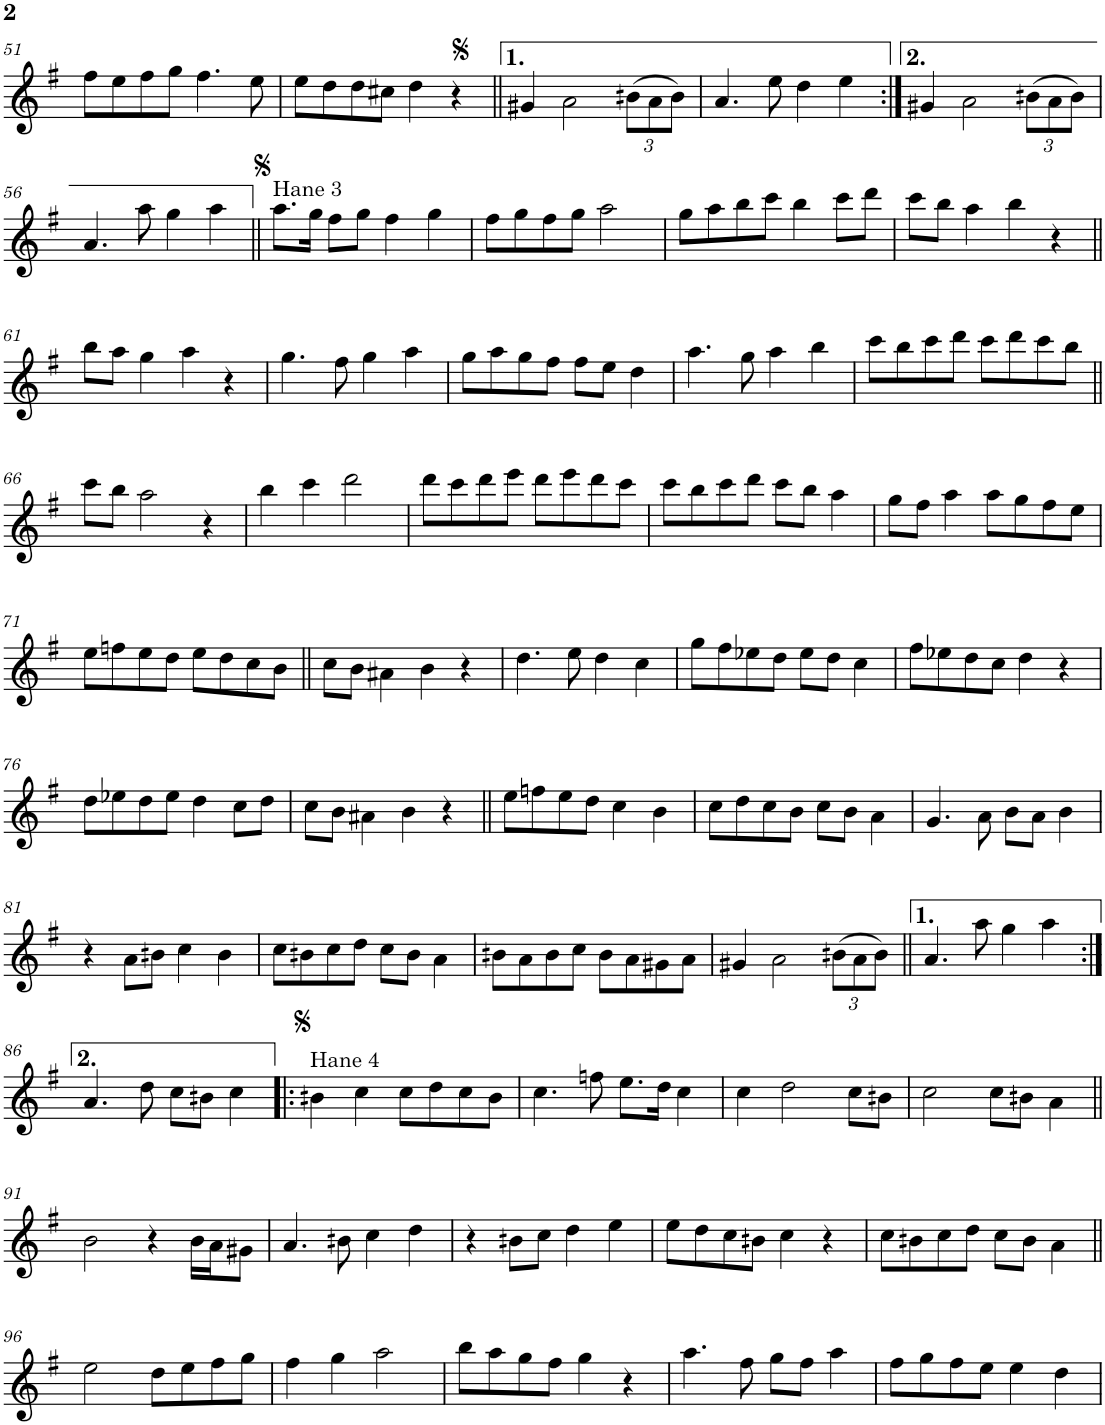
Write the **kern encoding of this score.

**kern
*part1
*staff1
*I"Voice
*I'Vo.
!!LO:PB:g=z
*clefG2
*k[f#]
*M4/4
*met(c)
=51
8ff#\L
8ee\
8ff#\
8gg\J
4.ff#\
8ee\
=52
8ee\L
8dd\
8dd\
8cc#X\J
4dd\
4r
=53||
4g#X/
2a\
*Xbrackettup
(12bn\L
12a\
12b\J)
=54
4.a/
8ee\
4dd\
4ee\
=55:|!
4g#X/
2a\
(12bn\L
12a\
12b\J)
!!LO:LB:g=z
=56
4.a/
8aa\
4gg\
4aa\
=57||
!LO:TX:a:t=Hane 3
8.aa\L
16gg\Jk
8ff#\L
8gg\J
4ff#\
4gg\
=58
8ff#\L
8gg\
8ff#\
8gg\J
2aa\
=59
8gg\L
8aa\
8bb\
8ccc\J
4bb\
8ccc\L
8ddd\J
=60
8ccc\L
8bb\J
4aa\
4bb\
4r
!!LO:LB:g=z
=61||
8bb\L
8aa\J
4gg\
4aa\
4r
=62
4.gg\
8ff#\
4gg\
4aa\
=63
8gg\L
8aa\
8gg\
8ff#\J
8ff#\L
8ee\J
4dd\
=64
4.aa\
8gg\
4aa\
4bb\
=65
8ccc\L
8bb\
8ccc\
8ddd\J
8ccc\L
8ddd\
8ccc\
8bb\J
!!LO:LB:g=z
=66||
8ccc\L
8bb\J
2aa\
4r
=67
4bb\
4ccc\
2ddd\
=68
8ddd\L
8ccc\
8ddd\
8eee\J
8ddd\L
8eee\
8ddd\
8ccc\J
=69
8ccc\L
8bb\
8ccc\
8ddd\J
8ccc\L
8bb\J
4aa\
=70
8gg\L
8ff#\J
4aa\
8aa\L
8gg\
8ff#\
8ee\J
!!LO:LB:g=z
=71
8ee\L
8ffn\
8ee\
8dd\J
8ee\L
8dd\
8cc\
8b\J
=72||
8cc\L
8b\J
4a#X\
4b\
4r
=73
4.dd\
8ee\
4dd\
4cc\
=74
8gg\L
8ff#\
8ee-X\
8dd\J
8ee-\L
8dd\J
4cc\
=75
8ff#\L
8ee-X\
8dd\
8cc\J
4dd\
4r
!!LO:LB:g=z
=76
8dd\L
8ee-X\
8dd\
8ee-\J
4dd\
8cc\L
8dd\J
=77
8cc\L
8b\J
4a#X\
4b\
4r
=78||
8ee\L
8ffn\
8ee\
8dd\J
4cc\
4b\
=79
8cc\L
8dd\
8cc\
8b\J
8cc\L
8b\J
4a\
=80
4.g/
8a\
8b\L
8a\J
4b\
!!LO:LB:g=z
=81
4r
8a\L
8bn\J
4cc\
4b\
=82
8cc\L
8bn\
8cc\
8dd\J
8cc\L
8b\J
4a\
=83
8bn\L
8a\
8b\
8cc\J
8b\L
8a\
8g#X\
8a\J
=84
4g#X/
2a\
(12bn\L
12a\
12b\J)
=85||
4.a/
8aa\
4gg\
4aa\
!!LO:LB:g=z
=86:|!
4.a/
8dd\
8cc\L
8bn\J
4cc\
=87!|:
!LO:TX:a:t=Hane 4
4bn\
4cc\
8cc\L
8dd\
8cc\
8b\J
=88
4.cc\
8ffn\
8.ee\L
16dd\Jk
4cc\
=89
4cc\
2dd\
8cc\L
8bn\J
=90
2cc\
8cc\L
8bn\J
4a\
!!LO:LB:g=z
=91||
2b\
4r
16b\LL
16a\J
8g#X\J
=92
4.a/
8bn\
4cc\
4dd\
=93
4r
8bn\L
8cc\J
4dd\
4ee\
=94
8ee\L
8dd\
8cc\
8bn\J
4cc\
4r
=95
8cc\L
8bn\
8cc\
8dd\J
8cc\L
8b\J
4a\
!!LO:LB:g=z
=96||
2ee\
8dd\L
8ee\
8ff#\
8gg\J
=97
4ff#\
4gg\
2aa\
=98
8bb\L
8aa\
8gg\
8ff#\J
4gg\
4r
=99
4.aa\
8ff#\
8gg\L
8ff#\J
4aa\
=100
8ff#\L
8gg\
8ff#\
8ee\J
4ee\
4dd\
=
*-
